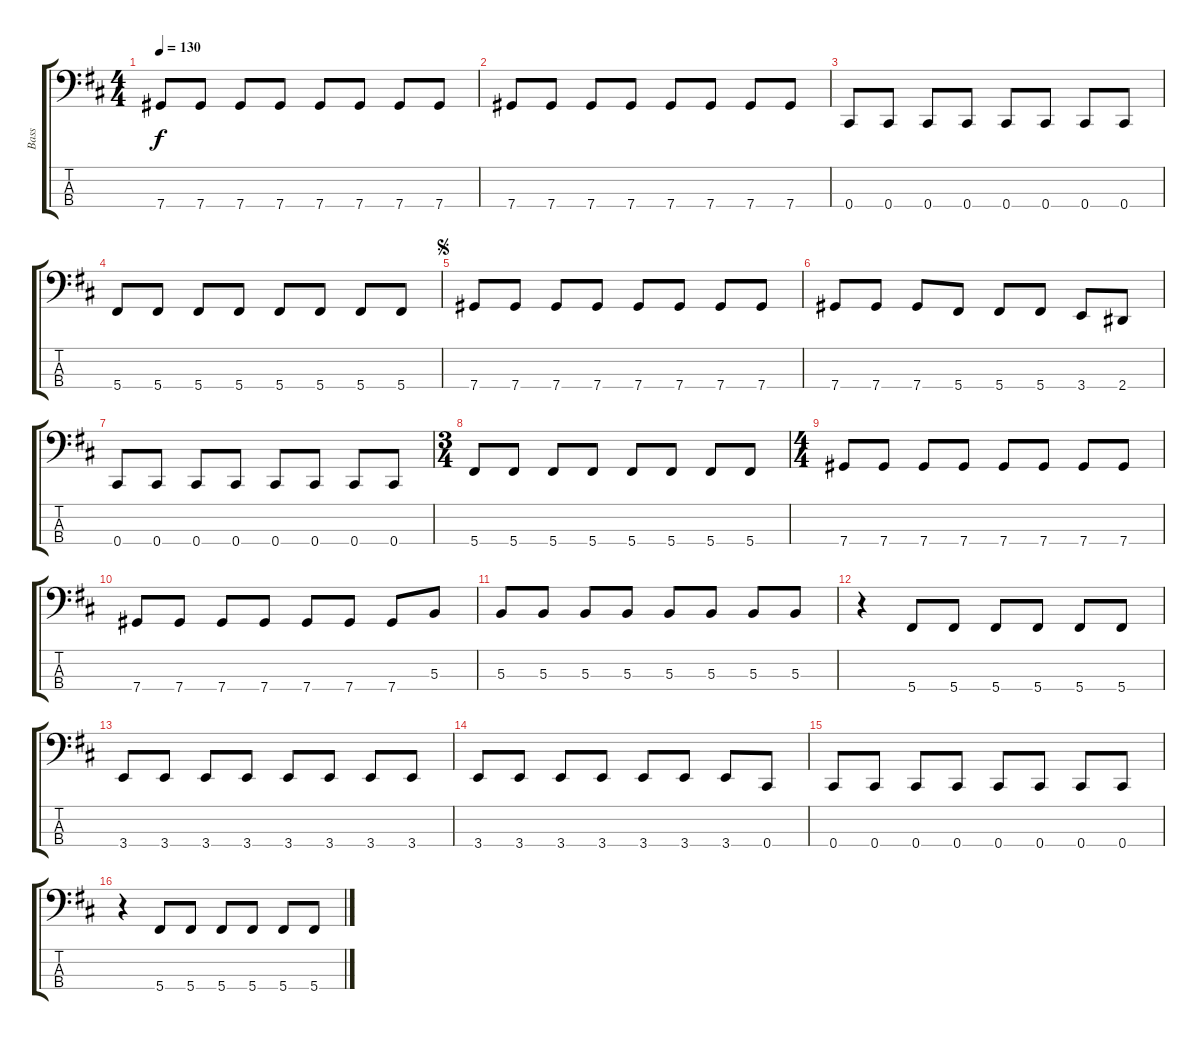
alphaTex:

\track ("Bass" "Bass") {instrument electricbasspick}
\staff {score tabs}
\tuning (E2 B1 Gb1 Db1) {hide}
\ts (4 4)
\tempo 130
\clef f4
\ks d
7.4.8{dy f} 7.4.8 7.4.8 7.4.8 7.4.8 7.4.8 7.4.8 7.4.8 |
7.4.8 7.4.8 7.4.8 7.4.8 7.4.8 7.4.8 7.4.8 7.4.8 |
0.4.8 0.4.8 0.4.8 0.4.8 0.4.8 0.4.8 0.4.8 0.4.8 |
5.4.8 5.4.8 5.4.8 5.4.8 5.4.8 5.4.8 5.4.8 5.4.8 |
\jump segno
7.4.8 7.4.8 7.4.8 7.4.8 7.4.8 7.4.8 7.4.8 7.4.8 |
7.4.8 7.4.8 7.4.8 5.4.8 5.4.8 5.4.8 3.4.8 2.4.8 |
0.4.8 0.4.8 0.4.8 0.4.8 0.4.8 0.4.8 0.4.8 0.4.8 |
\ts (3 4)
5.4.8 5.4.8 5.4.8 5.4.8 5.4.8 5.4.8 5.4.8 5.4.8 |
\ts (4 4)
7.4.8 7.4.8 7.4.8 7.4.8 7.4.8 7.4.8 7.4.8 7.4.8 |
7.4.8 7.4.8 7.4.8 7.4.8 7.4.8 7.4.8 7.4.8 5.3.8 |
5.3.8 5.3.8 5.3.8 5.3.8 5.3.8 5.3.8 5.3.8 5.3.8 |
r.4 5.4.8 5.4.8 5.4.8 5.4.8 5.4.8 5.4.8 |
3.4.8 3.4.8 3.4.8 3.4.8 3.4.8 3.4.8 3.4.8 3.4.8 |
3.4.8 3.4.8 3.4.8 3.4.8 3.4.8 3.4.8 3.4.8 0.4.8 |
0.4.8 0.4.8 0.4.8 0.4.8 0.4.8 0.4.8 0.4.8 0.4.8 |
r.4 5.4.8 5.4.8 5.4.8 5.4.8 5.4.8 5.4.8
